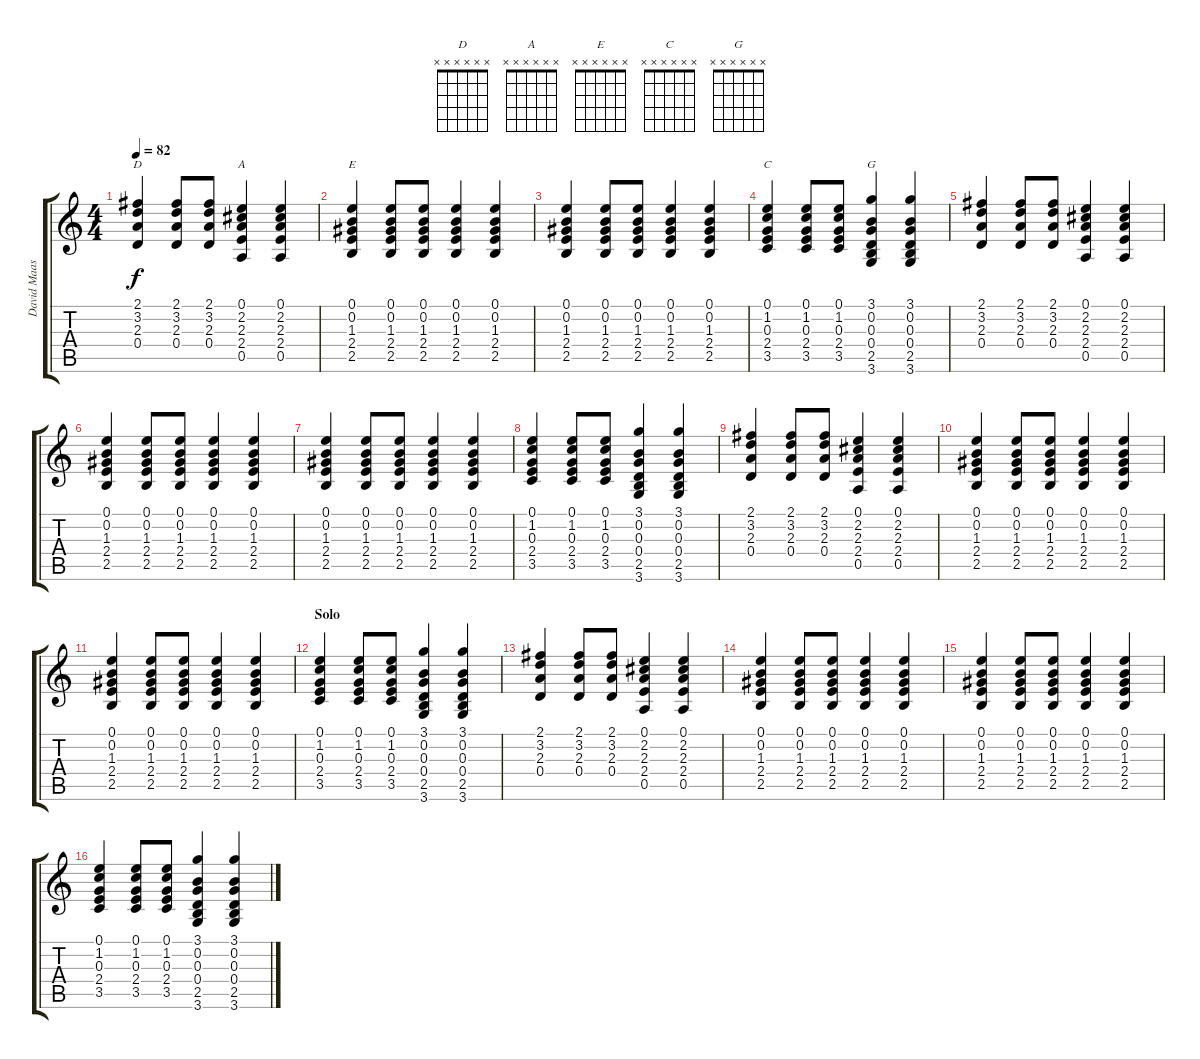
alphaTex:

\track ("David Maas - Guitar" "David Maas") {instrument electricguitarclean}
\staff {score tabs}
\tuning (E4 B3 G3 D3 A2 E2) {hide}
\chord ("D" x x x x x x) {firstfret 0}
\chord ("A" x x x x x x) {firstfret 0}
\chord ("E" x x x x x x) {firstfret 0}
\chord ("C" x x x x x x) {firstfret 0}
\chord ("G" x x x x x x) {firstfret 0}
\ts (4 4)
\tempo 82
\clef g2
\ks c
(2.1 3.2 2.3 0.4).4{ch "D" dy f} (2.1 3.2 2.3 0.4).8 (2.1 3.2 2.3 0.4).8 (0.1 2.2 2.3 2.4 0.5).4{ch "A"} (0.1 2.2 2.3 2.4 0.5).4 |
(0.1 0.2 1.3 2.4 2.5).4{ch "E"} (0.1 0.2 1.3 2.4 2.5).8 (0.1 0.2 1.3 2.4 2.5).8 (0.1 0.2 1.3 2.4 2.5).4 (0.1 0.2 1.3 2.4 2.5).4 |
(0.1 0.2 1.3 2.4 2.5).4 (0.1 0.2 1.3 2.4 2.5).8 (0.1 0.2 1.3 2.4 2.5).8 (0.1 0.2 1.3 2.4 2.5).4 (0.1 0.2 1.3 2.4 2.5).4 |
(0.1 1.2 0.3 2.4 3.5).4{ch "C"} (0.1 1.2 0.3 2.4 3.5).8 (0.1 1.2 0.3 2.4 3.5).8 (3.1 0.2 0.3 0.4 2.5 3.6).4{ch "G"} (3.1 0.2 0.3 0.4 2.5 3.6).4 |
(2.1 3.2 2.3 0.4).4 (2.1 3.2 2.3 0.4).8 (2.1 3.2 2.3 0.4).8 (0.1 2.2 2.3 2.4 0.5).4 (0.1 2.2 2.3 2.4 0.5).4 |
(0.1 0.2 1.3 2.4 2.5).4 (0.1 0.2 1.3 2.4 2.5).8 (0.1 0.2 1.3 2.4 2.5).8 (0.1 0.2 1.3 2.4 2.5).4 (0.1 0.2 1.3 2.4 2.5).4 |
(0.1 0.2 1.3 2.4 2.5).4 (0.1 0.2 1.3 2.4 2.5).8 (0.1 0.2 1.3 2.4 2.5).8 (0.1 0.2 1.3 2.4 2.5).4 (0.1 0.2 1.3 2.4 2.5).4 |
(0.1 1.2 0.3 2.4 3.5).4 (0.1 1.2 0.3 2.4 3.5).8 (0.1 1.2 0.3 2.4 3.5).8 (3.1 0.2 0.3 0.4 2.5 3.6).4 (3.1 0.2 0.3 0.4 2.5 3.6).4 |
(2.1 3.2 2.3 0.4).4 (2.1 3.2 2.3 0.4).8 (2.1 3.2 2.3 0.4).8 (0.1 2.2 2.3 2.4 0.5).4 (0.1 2.2 2.3 2.4 0.5).4 |
(0.1 0.2 1.3 2.4 2.5).4 (0.1 0.2 1.3 2.4 2.5).8 (0.1 0.2 1.3 2.4 2.5).8 (0.1 0.2 1.3 2.4 2.5).4 (0.1 0.2 1.3 2.4 2.5).4 |
(0.1 0.2 1.3 2.4 2.5).4 (0.1 0.2 1.3 2.4 2.5).8 (0.1 0.2 1.3 2.4 2.5).8 (0.1 0.2 1.3 2.4 2.5).4 (0.1 0.2 1.3 2.4 2.5).4 |
\section ("" "Solo")
(0.1 1.2 0.3 2.4 3.5).4 (0.1 1.2 0.3 2.4 3.5).8 (0.1 1.2 0.3 2.4 3.5).8 (3.1 0.2 0.3 0.4 2.5 3.6).4 (3.1 0.2 0.3 0.4 2.5 3.6).4 |
(2.1 3.2 2.3 0.4).4 (2.1 3.2 2.3 0.4).8 (2.1 3.2 2.3 0.4).8 (0.1 2.2 2.3 2.4 0.5).4 (0.1 2.2 2.3 2.4 0.5).4 |
(0.1 0.2 1.3 2.4 2.5).4 (0.1 0.2 1.3 2.4 2.5).8 (0.1 0.2 1.3 2.4 2.5).8 (0.1 0.2 1.3 2.4 2.5).4 (0.1 0.2 1.3 2.4 2.5).4 |
(0.1 0.2 1.3 2.4 2.5).4 (0.1 0.2 1.3 2.4 2.5).8 (0.1 0.2 1.3 2.4 2.5).8 (0.1 0.2 1.3 2.4 2.5).4 (0.1 0.2 1.3 2.4 2.5).4 |
(0.1 1.2 0.3 2.4 3.5).4 (0.1 1.2 0.3 2.4 3.5).8 (0.1 1.2 0.3 2.4 3.5).8 (3.1 0.2 0.3 0.4 2.5 3.6).4 (3.1 0.2 0.3 0.4 2.5 3.6).4
